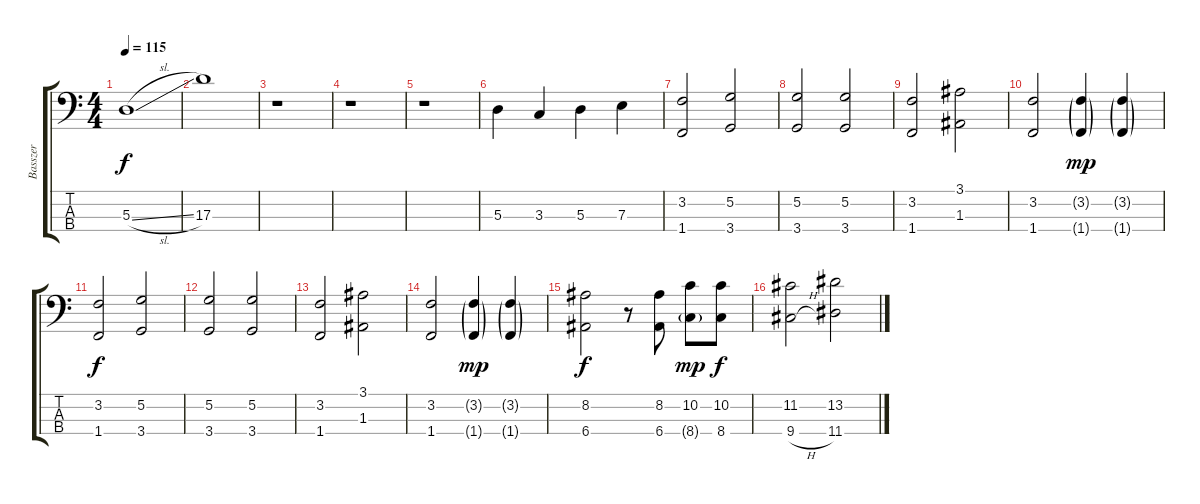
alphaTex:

\track ("Basszer" "Basszer") {instrument fretlessbass}
\staff {score tabs}
\tuning (G2 D2 A1 E1) {hide}
\ts (4 4)
\tempo 115
\clef f4
\ks c
5.3{sl}.1{dy f} |
17.3.1 |
r.1 |
r.1 |
r.1 |
5.3.4 3.3.4 5.3.4 7.3.4 |
(3.2 1.4).2 (5.2 3.4).2 |
(5.2 3.4).2 (5.2 3.4).2 |
(3.2 1.4).2 (3.1 1.3).2 |
(3.2 1.4).2 (3.2{g} 1.4{g}).4{dy mp} (3.2{g} 1.4{g}).4 |
(3.2 1.4).2{dy f} (5.2 3.4).2 |
(5.2 3.4).2 (5.2 3.4).2 |
(3.2 1.4).2 (3.1 1.3).2 |
(3.2 1.4).2 (3.2{g} 1.4{g}).4{dy mp} (3.2{g} 1.4{g}).4 |
(8.2 6.4).2{dy f} r.8 (8.2 6.4).8 (10.2 8.4{g}).8{dy mp} (10.2 8.4).8{dy f} |
(11.2 9.4{h}).2 (13.2 11.4{h}).2
